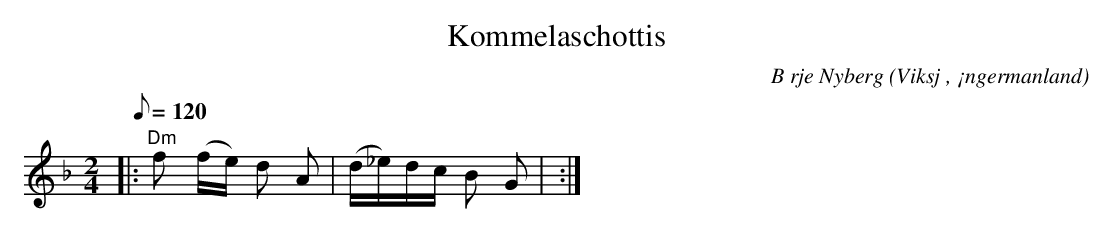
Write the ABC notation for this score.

X:1
T:Kommelaschottis
C:B rje Nyberg
O:Viksj , ¡ngermanland
M:2/4
L:1/8
Q:120
K:Dm
|: "Dm"f (f/2e/2) d A | (d/2_e/2)d/2c/2 B G | :|
